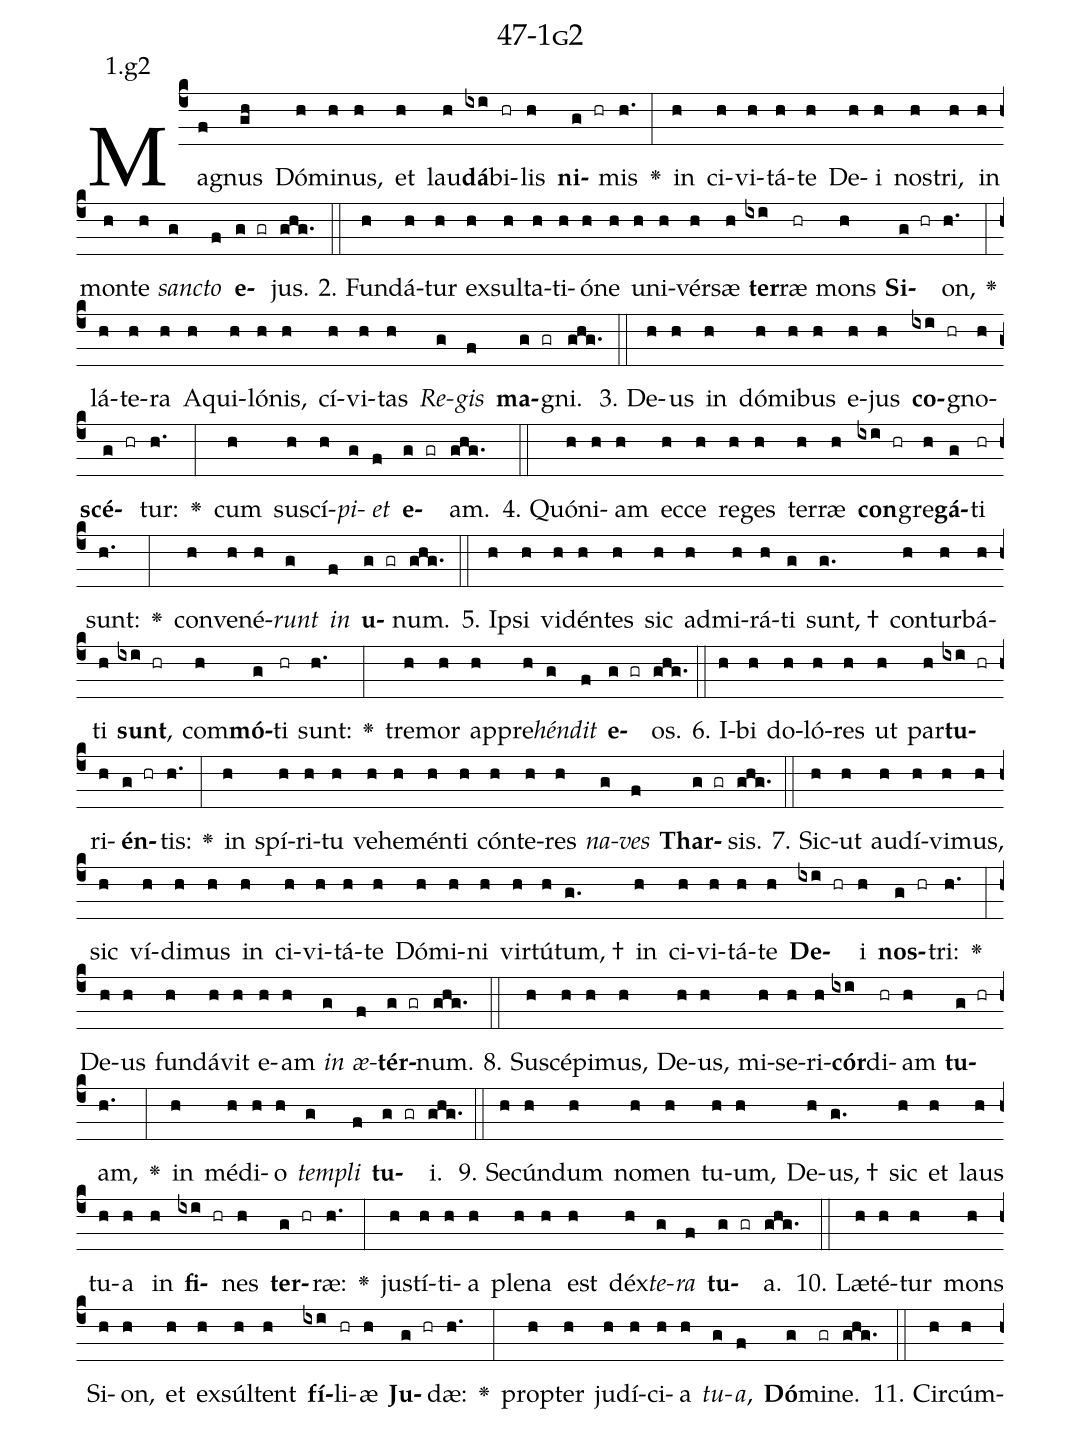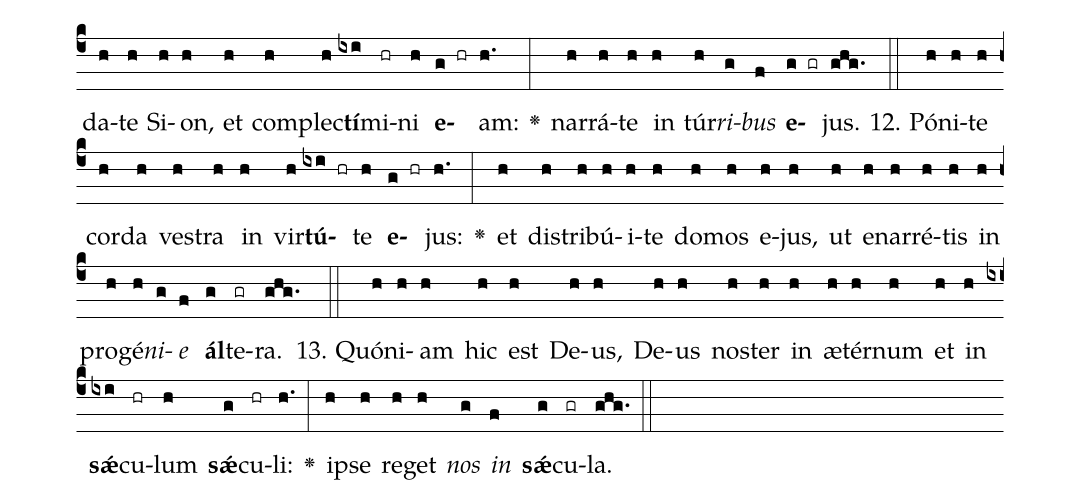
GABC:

name: 47-1g2;
annotation: 1.g2;
%%
(c4)Ma(f)gnus(gh) Dó(h)mi(h)nus,(h) et(h) lau(h)<b>dá</b>(ixi)bi(hr)lis(h) <b>ni</b>(g hr)mis(h.) <v>\greheightstar</v>(:) in(h) ci(h)vi(h)tá(h)te(h) De(h)i(h) nos(h)tri,(h) in(h) mon(h)te(h) <i>sanc</i>(g)<i>to</i>(f) <b>e</b>(g gr)jus.(ghg.) (::)
2. Fun(h)dá(h)tur(h) ex(h)sul(h)ta(h)ti(h)ó(h)ne(h) u(h)ni(h)vér(h)sæ(h) <b>ter</b>(ixi)ræ(hr) mons(h) <b>Si</b>(g hr)on,(h.) <v>\greheightstar</v>(:) lá(h)te(h)ra(h) A(h)qui(h)ló(h)nis,(h) cí(h)vi(h)tas(h) <i>Re</i>(g)<i>gis</i>(f) <b>ma</b>(g gr)gni.(ghg.) (::)
3. De(h)us(h) in(h) dó(h)mi(h)bus(h) e(h)jus(h) <b>co</b>(ixi hr)gno(h)<b>scé</b>(g hr)tur:(h.) <v>\greheightstar</v>(:) cum(h) su(h)scí(h)<i>pi</i>(g)<i>et</i>(f) <b>e</b>(g gr)am.(ghg.) (::)
4. Quón(h)i(h)am(h) ec(h)ce(h) re(h)ges(h) ter(h)ræ(h) <b>con</b>(ixi hr)gre(h)<b>gá</b>(g)ti(hr) sunt:(h.) <v>\greheightstar</v>(:) con(h)ve(h)né(h)<i>runt</i>(g) <i>in</i>(f) <b>u</b>(g gr)num.(ghg.) (::)
5. Ip(h)si(h) vi(h)dén(h)tes(h) sic(h) ad(h)mi(h)rá(h)ti(g) sunt, †(g.) con(h)tur(h)bá(h)ti(h) <b>sunt</b>,(ixi hr) com(h)<b>mó</b>(g)ti(hr) sunt:(h.) <v>\greheightstar</v>(:) tre(h)mor(h) ap(h)pre(h)<i>hén</i>(g)<i>dit</i>(f) <b>e</b>(g gr)os.(ghg.) (::)
6. I(h)bi(h) do(h)ló(h)res(h) ut(h) par(h)<b>tu</b>(ixi hr)ri(h)<b>én</b>(g hr)tis:(h.) <v>\greheightstar</v>(:) in(h) spí(h)ri(h)tu(h) ve(h)he(h)mén(h)ti(h) cón(h)te(h)res(h) <i>na</i>(g)<i>ves</i>(f) <b>Thar</b>(g gr)sis.(ghg.) (::)
7. Sic(h)ut(h) au(h)dí(h)vi(h)mus,(h) sic(h) ví(h)di(h)mus(h) in(h) ci(h)vi(h)tá(h)te(h) Dó(h)mi(h)ni(h) vir(h)tú(h)tum, †(g.) in(h) ci(h)vi(h)tá(h)te(h) <b>De</b>(ixi hr)i(h) <b>nos</b>(g hr)tri:(h.) <v>\greheightstar</v>(:) De(h)us(h) fun(h)dá(h)vit(h) e(h)am(h) <i>in</i>(g) <i>æ</i>(f)<b>tér</b>(g gr)num.(ghg.) (::)
8. Su(h)scé(h)pi(h)mus,(h) De(h)us,(h) mi(h)se(h)ri(h)<b>cór</b>(ixi)di(hr)am(h) <b>tu</b>(g hr)am,(h.) <v>\greheightstar</v>(:) in(h) mé(h)di(h)o(h) <i>tem</i>(g)<i>pli</i>(f) <b>tu</b>(g gr)i.(ghg.) (::)
9. Se(h)cún(h)dum(h) no(h)men(h) tu(h)um,(h) De(h)us, †(g.) sic(h) et(h) laus(h) tu(h)a(h) in(h) <b>fi</b>(ixi hr)nes(h) <b>ter</b>(g hr)ræ:(h.) <v>\greheightstar</v>(:) jus(h)tí(h)ti(h)a(h) ple(h)na(h) est(h) déx(h)<i>te</i>(g)<i>ra</i>(f) <b>tu</b>(g gr)a.(ghg.) (::)
10. Læ(h)té(h)tur(h) mons(h) Si(h)on,(h) et(h) ex(h)súl(h)tent(h) <b>fí</b>(ixi)li(hr)æ(h) <b>Ju</b>(g hr)dæ:(h.) <v>\greheightstar</v>(:) prop(h)ter(h) ju(h)dí(h)ci(h)a(h) <i>tu</i>(g)<i>a</i>,(f) <b>Dó</b>(g)mi(gr)ne.(ghg.) (::)
11. Cir(h)cúm(h)da(h)te(h) Si(h)on,(h) et(h) com(h)plec(h)<b>tí</b>(ixi)mi(hr)ni(h) <b>e</b>(g hr)am:(h.) <v>\greheightstar</v>(:) nar(h)rá(h)te(h) in(h) túr(h)<i>ri</i>(g)<i>bus</i>(f) <b>e</b>(g gr)jus.(ghg.) (::)
12. Pó(h)ni(h)te(h) cor(h)da(h) ves(h)tra(h) in(h) vir(h)<b>tú</b>(ixi hr)te(h) <b>e</b>(g hr)jus:(h.) <v>\greheightstar</v>(:) et(h) dis(h)tri(h)bú(h)i(h)te(h) do(h)mos(h) e(h)jus,(h) ut(h) e(h)nar(h)ré(h)tis(h) in(h) pro(h)gé(h)<i>ni</i>(g)<i>e</i>(f) <b>ál</b>(g)te(gr)ra.(ghg.) (::)
13. Quón(h)i(h)am(h) hic(h) est(h) De(h)us,(h) De(h)us(h) nos(h)ter(h) in(h) æ(h)tér(h)num(h) et(h) in(h) <b>sǽ</b>(ixi)cu(hr)lum(h) <b>sǽ</b>(g)cu(hr)li:(h.) <v>\greheightstar</v>(:) ip(h)se(h) re(h)get(h) <i>nos</i>(g) <i>in</i>(f) <b>sǽ</b>(g)cu(gr)la.(ghg.) (::)
